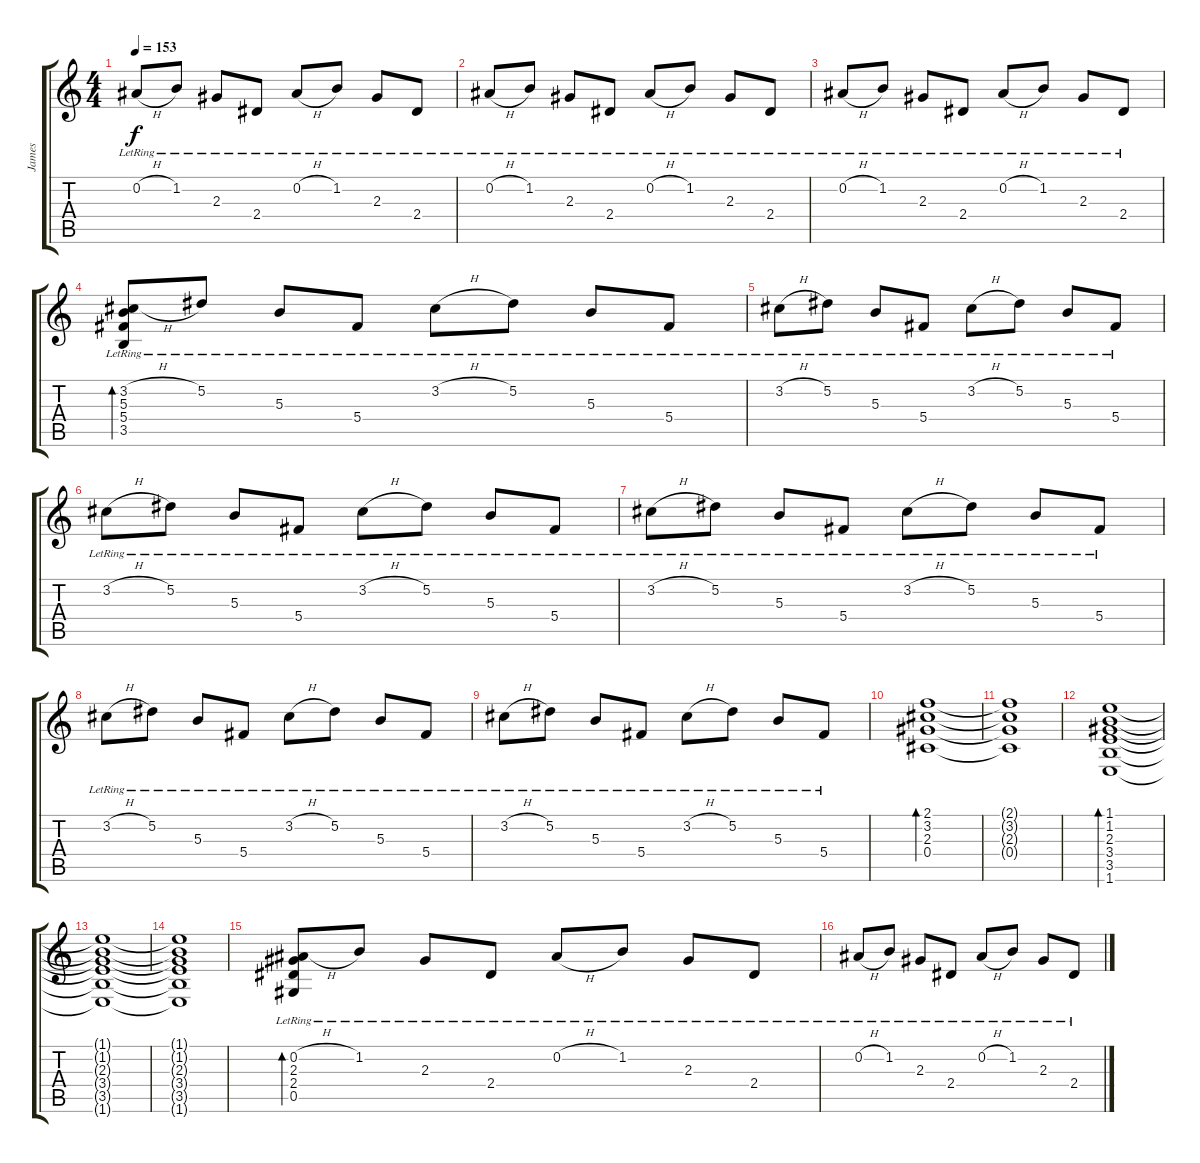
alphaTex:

\track ("James" "James") {instrument distortionguitar}
\staff {score tabs}
\tuning (Eb4 Bb3 Gb3 Db3 Ab2 Eb2) {hide}
\ts (4 4)
\tempo 153
\clef g2
\ks c
0.2{h lr}.8{dy f} 1.2{lr}.8 2.3{lr}.8 2.4{lr}.8 0.2{h lr}.8 1.2{lr}.8 2.3{lr}.8 2.4{lr}.8 |
0.2{h lr}.8 1.2{lr}.8 2.3{lr}.8 2.4{lr}.8 0.2{h lr}.8 1.2{lr}.8 2.3{lr}.8 2.4{lr}.8 |
0.2{h lr}.8 1.2{lr}.8 2.3{lr}.8 2.4{lr}.8 0.2{h lr}.8 1.2{lr}.8 2.3{lr}.8 2.4{lr}.8 |
(3.2{h lr} 5.3{lr} 5.4{lr} 3.5{lr}).8{bd 480} 5.2{lr}.8 5.3{lr}.8 5.4{lr}.8 3.2{h lr}.8 5.2{lr}.8 5.3{lr}.8 5.4{lr}.8 |
3.2{h lr}.8 5.2{lr}.8 5.3{lr}.8 5.4{lr}.8 3.2{h lr}.8 5.2{lr}.8 5.3{lr}.8 5.4{lr}.8 |
3.2{h lr}.8 5.2{lr}.8 5.3{lr}.8 5.4{lr}.8 3.2{h lr}.8 5.2{lr}.8 5.3{lr}.8 5.4{lr}.8 |
3.2{h lr}.8 5.2{lr}.8 5.3{lr}.8 5.4{lr}.8 3.2{h lr}.8 5.2{lr}.8 5.3{lr}.8 5.4{lr}.8 |
3.2{h lr}.8 5.2{lr}.8 5.3{lr}.8 5.4{lr}.8 3.2{h lr}.8 5.2{lr}.8 5.3{lr}.8 5.4{lr}.8 |
3.2{h lr}.8 5.2{lr}.8 5.3{lr}.8 5.4{lr}.8 3.2{h lr}.8 5.2{lr}.8 5.3{lr}.8 5.4{lr}.8 |
(2.1 3.2 2.3 0.4).1{bd 480} |
(2.1{t} 3.2{t} 2.3{t} 0.4{t}).1 |
(1.1 1.2 2.3 3.4 3.5 1.6).1{bd 480} |
(1.1{t} 1.2{t} 2.3{t} 3.4{t} 3.5{t} 1.6{t}).1 |
(1.1{t} 1.2{t} 2.3{t} 3.4{t} 3.5{t} 1.6{t}).1 |
(0.2{h lr} 2.3{lr} 2.4{lr} 0.5{lr}).8{bd 480} 1.2{lr}.8 2.3{lr}.8 2.4{lr}.8 0.2{h lr}.8 1.2{lr}.8 2.3{lr}.8 2.4{lr}.8 |
0.2{h lr}.8 1.2{lr}.8 2.3{lr}.8 2.4{lr}.8 0.2{h lr}.8 1.2{lr}.8 2.3{lr}.8 2.4{lr}.8
